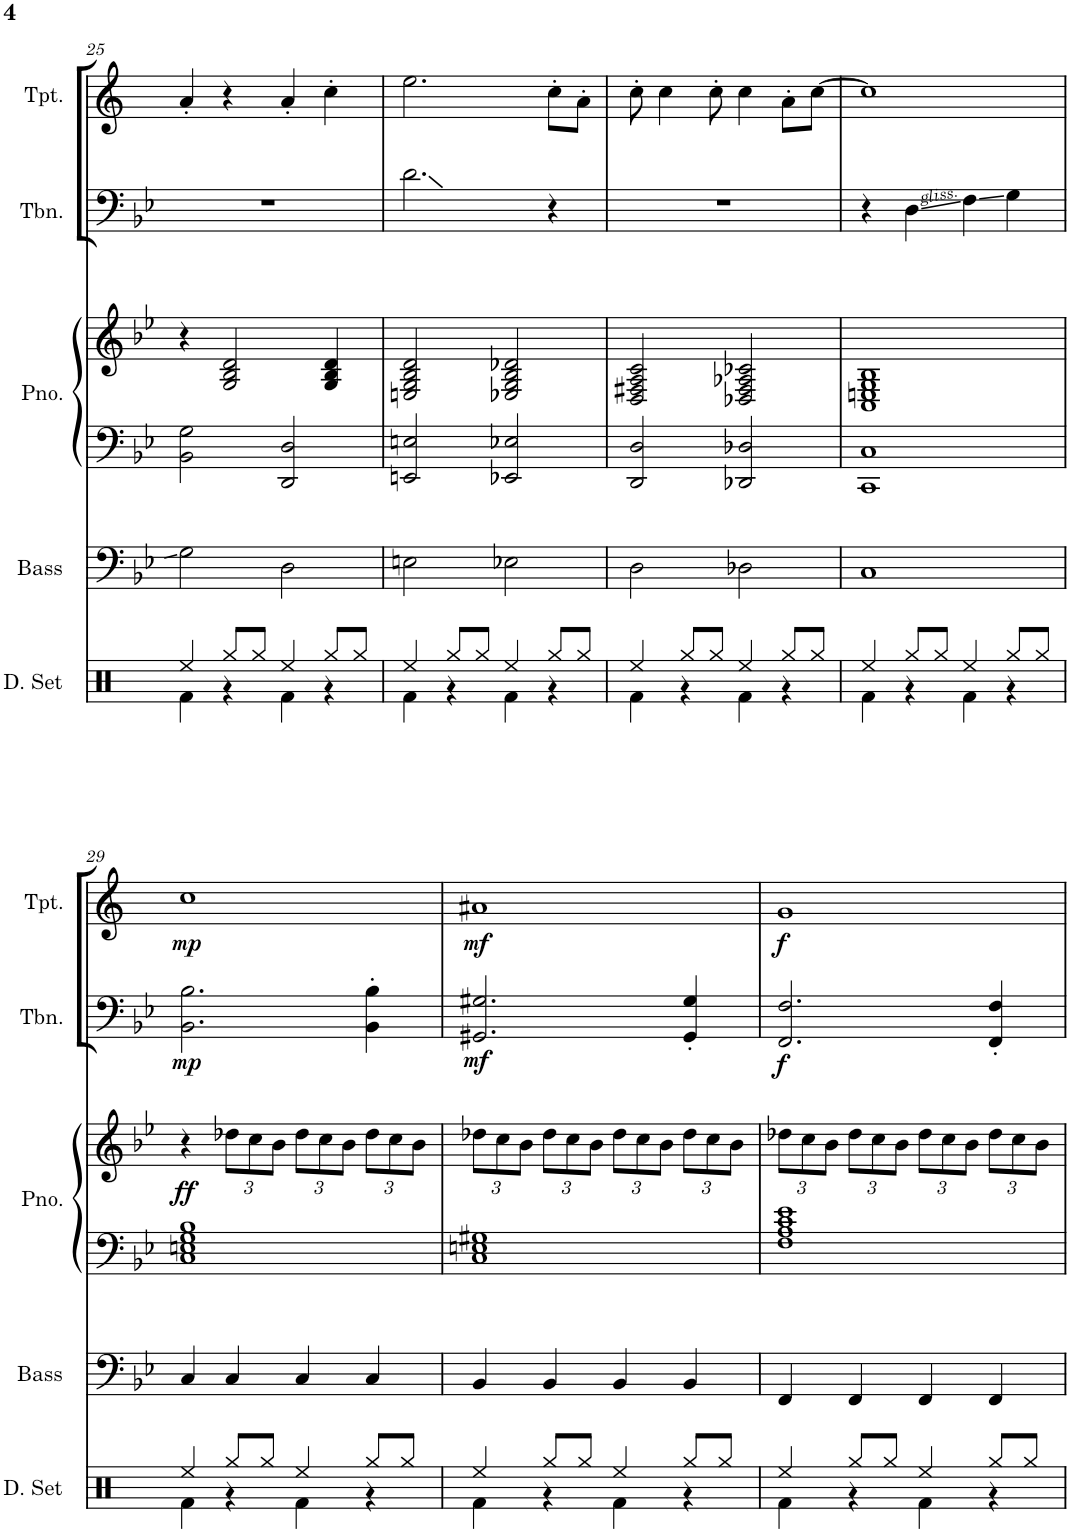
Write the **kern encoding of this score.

**kern	**kern	**kern	**kern	**dynam	**kern	**dynam	**kern	**dynam
*part5	*part4	*part3	*part3	*part3	*part2	*part2	*part1	*part1
*staff6	*staff5	*staff4	*staff3	*staff3/4	*staff2	*staff2	*staff1	*staff1
*I"Drumset	*I"Acoustic Bass	*I"Piano	*	*	*I"Trombone	*	*I"Trumpet	*
*I'D. Set	*I'Bass	*I'Pno.	*	*	*I'Tbn.	*	*I'Tpt.	*
!!LO:PB:g=z
*clefX	*clefF4	*clefF4	*clefG2	*	*clefF4	*	*clefG2	*
*	*Trd7c12	*	*	*	*	*	*Trd1c2	*
*k[]	*k[b-e-]	*k[b-e-]	*k[b-e-]	*	*k[b-e-]	*	*k[]	*
*M4/4	*M4/4	*M4/4	*M4/4	*	*M4/4	*	*M4/4	*
=25	=25	=25	=25	=25	=25	=25	=25	=25
*^	*	*	*	*	*	*	*	*
4Ree/	4Rf\	2G\	2BB-\ 2G\	4r	.	1r	.	4a'/	.
8Rgg/L	4r	.	.	2G/ 2B-/ 2d/	.	.	.	4r	.
8Rgg/J	.	.	.	.	.	.	.	.	.
4Ree/	4Rf\	2D\	2DD/ 2D/	.	.	.	.	4a'/	.
8Rgg/L	4r	.	.	4G/ 4B-/ 4d/	.	.	.	4cc'\	.
8Rgg/J	.	.	.	.	.	.	.	.	.
=26	=26	=26	=26	=26	=26	=26	=26	=26	=26
4Ree/	4Rf\	2En\	2EEn/ 2En/	2En/ 2G/ 2B-/ 2d/	.	2.d\	.	2.ee\	.
8Rgg/L	4r	.	.	.	.	.	.	.	.
8Rgg/J	.	.	.	.	.	.	.	.	.
4Ree/	4Rf\	2E-X\	2EE-X/ 2E-X/	2E-X/ 2G/ 2B-/ 2d-X/	.	.	.	.	.
8Rgg/L	4r	.	.	.	.	4r	.	8cc'\L	.
8Rgg/J	.	.	.	.	.	.	.	8a'\J	.
=27	=27	=27	=27	=27	=27	=27	=27	=27	=27
4Ree/	4Rf\	2D\	2DD/ 2D/	2D/ 2F#X/ 2A/ 2c/	.	1r	.	8cc'\	.
.	.	.	.	.	.	.	.	4cc\	.
8Rgg/L	4r	.	.	.	.	.	.	.	.
8Rgg/J	.	.	.	.	.	.	.	8cc'\	.
4Ree/	4Rf\	2D-X\	2DD-X/ 2D-X/	2D-X/ 2F#/ 2A-X/ 2c-X/	.	.	.	4cc\	.
8Rgg/L	4r	.	.	.	.	.	.	8a'\L	.
8Rgg/J	.	.	.	.	.	.	.	[8cc\J	.
=28	=28	=28	=28	=28	=28	=28	=28	=28	=28
4Ree/	4Rf\	1C	1CC 1C	1C 1En 1G 1B-	.	4r	.	1cc]	.
8Rgg/L	4r	.	.	.	.	4D\	.	.	.
8Rgg/J	.	.	.	.	.	.	.	.	.
4Ree/	4Rf\	.	.	.	.	4F\	.	.	.
8Rgg/L	4r	.	.	.	.	4G\	.	.	.
8Rgg/J	.	.	.	.	.	.	.	.	.
!!LO:LB:g=z
=29	=29	=29	=29	=29	=29	=29	=29	=29	=29
!	!	!	!	!	!LO:DY:b	!	!LO:DY:b	!	!LO:DY:b
4Ree/	4Rf\	4C/	1C 1En 1G 1B-	4r	ff	2.BB-\ 2.B-\	mp	1cc	mp
*	*	*	*	*Xbrackettup	*	*	*	*	*
8Rgg/L	4r	4C/	.	12dd-X\L	.	.	.	.	.
.	.	.	.	12cc\	.	.	.	.	.
8Rgg/J	.	.	.	.	.	.	.	.	.
.	.	.	.	12b-\J	.	.	.	.	.
4Ree/	4Rf\	4C/	.	12dd-\L	.	.	.	.	.
.	.	.	.	12cc\	.	.	.	.	.
.	.	.	.	12b-\J	.	.	.	.	.
8Rgg/L	4r	4C/	.	12dd-\L	.	4BB-\' 4B-\'	.	.	.
.	.	.	.	12cc\	.	.	.	.	.
8Rgg/J	.	.	.	.	.	.	.	.	.
.	.	.	.	12b-\J	.	.	.	.	.
=30	=30	=30	=30	=30	=30	=30	=30	=30	=30
!	!	!	!	!	!	!	!LO:DY:b	!	!LO:DY:b
4Ree/	4Rf\	4BB-/	1C 1En 1G#X	12dd-X\L	.	2.GG#X/ 2.G#X/	mf	1a#X	mf
.	.	.	.	12cc\	.	.	.	.	.
.	.	.	.	12b-\J	.	.	.	.	.
8Rgg/L	4r	4BB-/	.	12dd-\L	.	.	.	.	.
.	.	.	.	12cc\	.	.	.	.	.
8Rgg/J	.	.	.	.	.	.	.	.	.
.	.	.	.	12b-\J	.	.	.	.	.
4Ree/	4Rf\	4BB-/	.	12dd-\L	.	.	.	.	.
.	.	.	.	12cc\	.	.	.	.	.
.	.	.	.	12b-\J	.	.	.	.	.
8Rgg/L	4r	4BB-/	.	12dd-\L	.	4GG#/' 4G#/'	.	.	.
.	.	.	.	12cc\	.	.	.	.	.
8Rgg/J	.	.	.	.	.	.	.	.	.
.	.	.	.	12b-\J	.	.	.	.	.
=31	=31	=31	=31	=31	=31	=31	=31	=31	=31
!	!	!	!	!	!	!	!LO:DY:b	!	!LO:DY:b
4Ree/	4Rf\	4FF/	1F 1A 1c 1e-	12dd-X\L	.	2.FF/ 2.F/	f	1g	f
.	.	.	.	12cc\	.	.	.	.	.
.	.	.	.	12b-\J	.	.	.	.	.
8Rgg/L	4r	4FF/	.	12dd-\L	.	.	.	.	.
.	.	.	.	12cc\	.	.	.	.	.
8Rgg/J	.	.	.	.	.	.	.	.	.
.	.	.	.	12b-\J	.	.	.	.	.
4Ree/	4Rf\	4FF/	.	12dd-\L	.	.	.	.	.
.	.	.	.	12cc\	.	.	.	.	.
.	.	.	.	12b-\J	.	.	.	.	.
8Rgg/L	4r	4FF/	.	12dd-\L	.	4FF/' 4F/'	.	.	.
.	.	.	.	12cc\	.	.	.	.	.
8Rgg/J	.	.	.	.	.	.	.	.	.
.	.	.	.	12b-\J	.	.	.	.	.
*v	*v	*	*	*	*	*	*	*	*
=	=	=	=	=	=	=	=	=
*-	*-	*-	*-	*-	*-	*-	*-	*-
